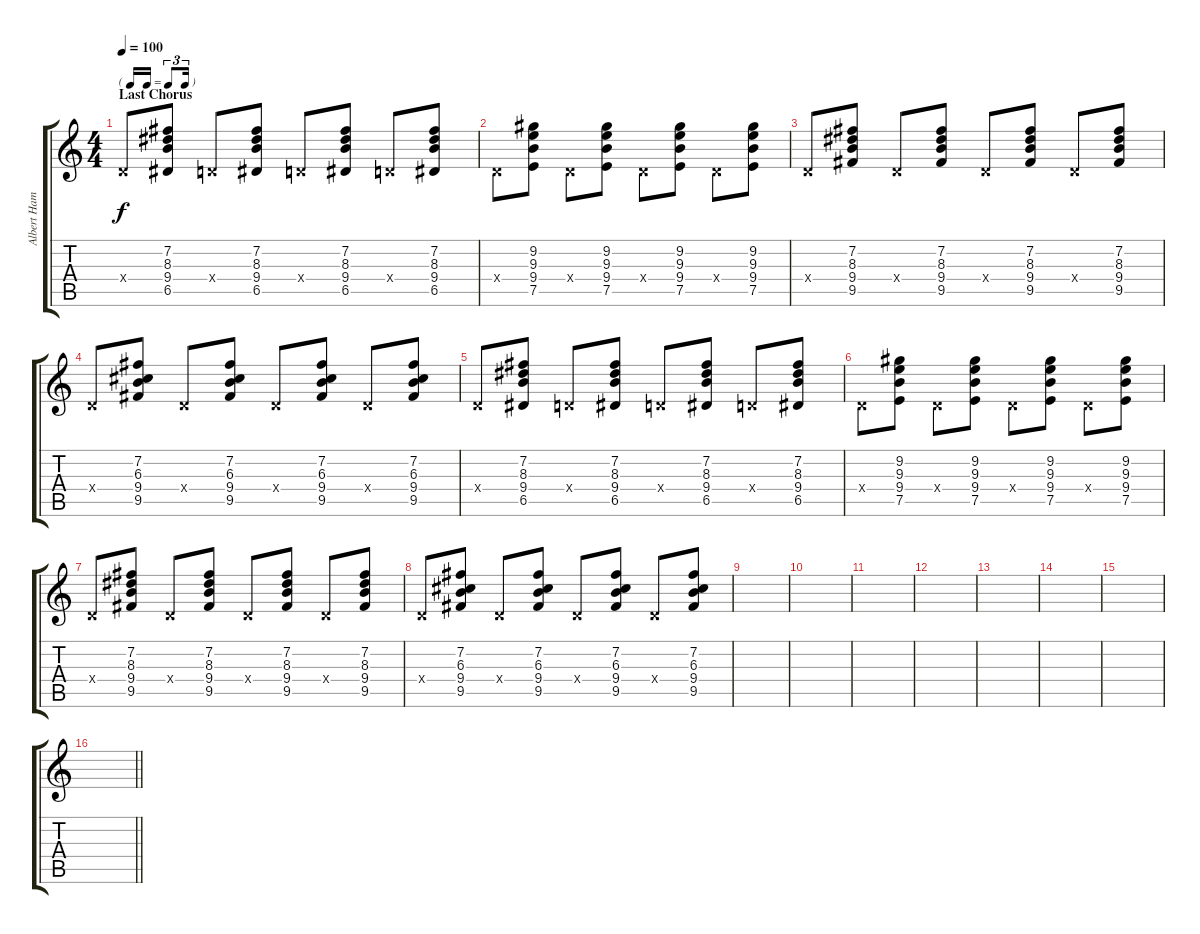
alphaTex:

\track ("Albert Hammond Jr. (Clean)" "Albert Ham") {instrument electricguitarclean}
\staff {score tabs}
\tuning (E4 B3 G3 D3 A2 E2) {hide}
\ts (4 4)
\tf triplet16th
\section ("" "Last Chorus")
\tempo 100
\clef g2
\ks c
0.4{x}.8{dy f} (7.2 8.3 9.4 6.5).8 0.4{x}.8 (7.2 8.3 9.4 6.5).8 0.4{x}.8 (7.2 8.3 9.4 6.5).8 0.4{x}.8 (7.2 8.3 9.4 6.5).8 |
0.4{x}.8 (9.2 9.3 9.4 7.5).8 0.4{x}.8 (9.2 9.3 9.4 7.5).8 0.4{x}.8 (9.2 9.3 9.4 7.5).8 0.4{x}.8 (9.2 9.3 9.4 7.5).8 |
0.4{x}.8 (7.2 8.3 9.4 9.5).8 0.4{x}.8 (7.2 8.3 9.4 9.5).8 0.4{x}.8 (7.2 8.3 9.4 9.5).8 0.4{x}.8 (7.2 8.3 9.4 9.5).8 |
0.4{x}.8 (7.2 6.3 9.4 9.5).8 0.4{x}.8 (7.2 6.3 9.4 9.5).8 0.4{x}.8 (7.2 6.3 9.4 9.5).8 0.4{x}.8 (7.2 6.3 9.4 9.5).8 |
0.4{x}.8 (7.2 8.3 9.4 6.5).8 0.4{x}.8 (7.2 8.3 9.4 6.5).8 0.4{x}.8 (7.2 8.3 9.4 6.5).8 0.4{x}.8 (7.2 8.3 9.4 6.5).8 |
0.4{x}.8 (9.2 9.3 9.4 7.5).8 0.4{x}.8 (9.2 9.3 9.4 7.5).8 0.4{x}.8 (9.2 9.3 9.4 7.5).8 0.4{x}.8 (9.2 9.3 9.4 7.5).8 |
0.4{x}.8 (7.2 8.3 9.4 9.5).8 0.4{x}.8 (7.2 8.3 9.4 9.5).8 0.4{x}.8 (7.2 8.3 9.4 9.5).8 0.4{x}.8 (7.2 8.3 9.4 9.5).8 |
0.4{x}.8 (7.2 6.3 9.4 9.5).8 0.4{x}.8 (7.2 6.3 9.4 9.5).8 0.4{x}.8 (7.2 6.3 9.4 9.5).8 0.4{x}.8 (7.2 6.3 9.4 9.5).8 |
|
|
|
|
|
|
|
\barLineRight lightlight
